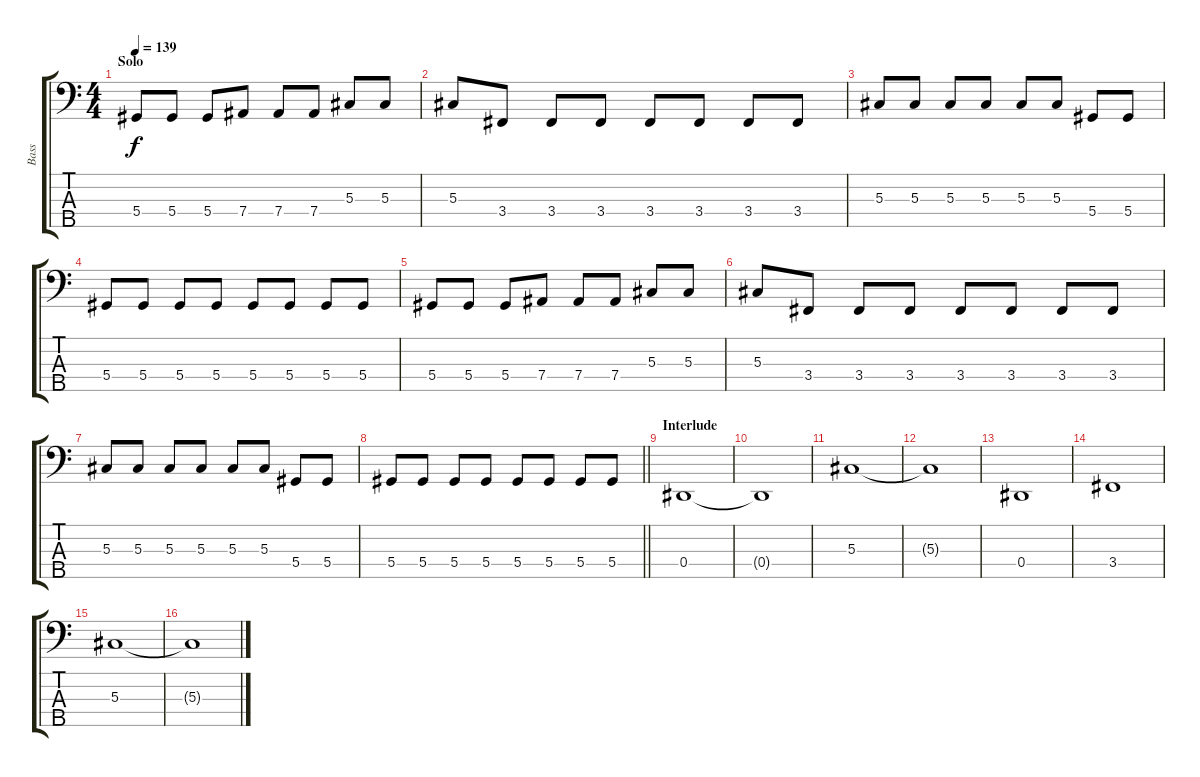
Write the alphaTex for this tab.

\track ("Bass" "Bass") {instrument electricbassfinger}
\staff {score tabs}
\tuning (Gb2 Db2 Ab1 Eb1 Bb0) {hide}
\ts (4 4)
\section ("" "Solo")
\tempo 139
\clef f4
\ks c
5.4.8{dy f} 5.4.8 5.4.8 7.4.8 7.4.8 7.4.8 5.3.8 5.3.8 |
5.3.8 3.4.8 3.4.8 3.4.8 3.4.8 3.4.8 3.4.8 3.4.8 |
5.3.8 5.3.8 5.3.8 5.3.8 5.3.8 5.3.8 5.4.8 5.4.8 |
5.4.8 5.4.8 5.4.8 5.4.8 5.4.8 5.4.8 5.4.8 5.4.8 |
5.4.8 5.4.8 5.4.8 7.4.8 7.4.8 7.4.8 5.3.8 5.3.8 |
5.3.8 3.4.8 3.4.8 3.4.8 3.4.8 3.4.8 3.4.8 3.4.8 |
5.3.8 5.3.8 5.3.8 5.3.8 5.3.8 5.3.8 5.4.8 5.4.8 |
\barLineRight lightlight
5.4.8 5.4.8 5.4.8 5.4.8 5.4.8 5.4.8 5.4.8 5.4.8 |
\section ("" "Interlude")
0.4.1 |
0.4{t}.1 |
5.3.1 |
5.3{t}.1 |
0.4.1 |
3.4.1 |
5.3.1 |
5.3{t}.1
